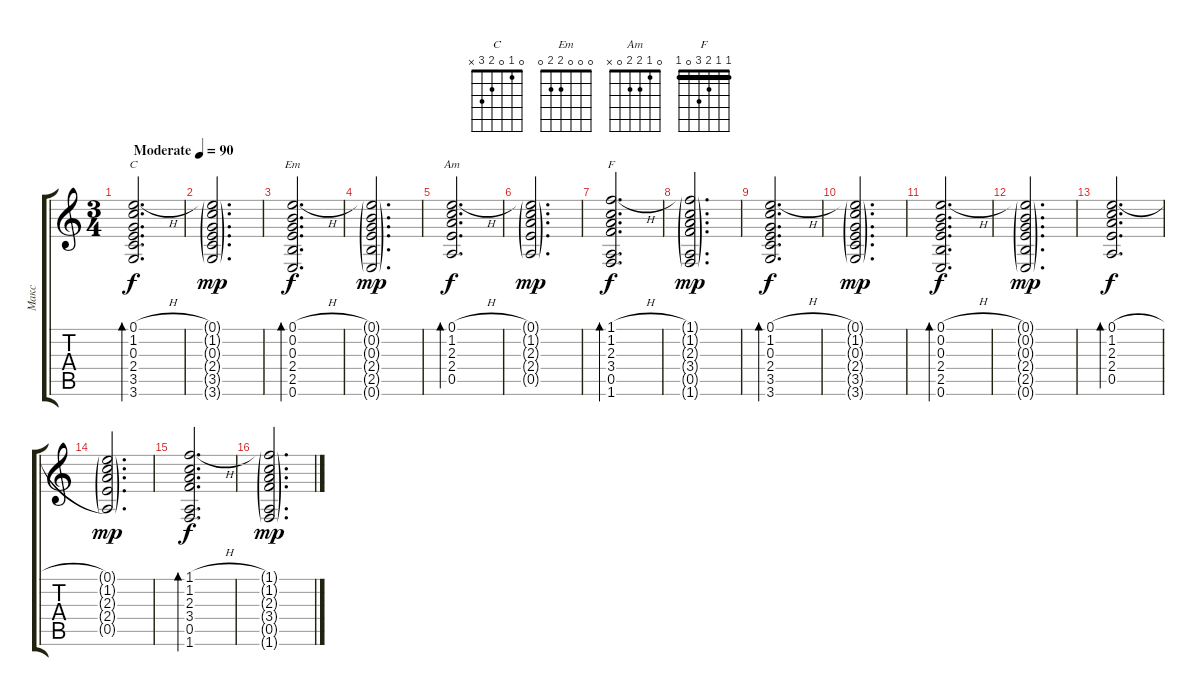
\track ("Макс" "Макс") {instrument acousticguitarsteel}
\staff {score tabs}
\tuning (E4 B3 G3 D3 A2 E2) {hide}
\chord ("C" 0 1 0 2 3 x)
\chord ("Em" 0 0 0 2 2 0)
\chord ("Am" 0 1 2 2 0 x)
\chord ("F" 1 1 2 3 0 1) {barre 1}
\ts (3 4)
\tempo (90 "Moderate")
\clef g2
\ks c
(0.1{h} 1.2 0.3 2.4 3.5 3.6).2{d bd 60 ch "C" dy f instrument acousticguitarsteel} |
(0.1{g} 1.2{g} 0.3{g} 2.4{g} 3.5{g} 3.6{g}).2{d dy mp} |
(0.1{h} 0.2 0.3 2.4 2.5 0.6).2{d bd 60 ch "Em" dy f} |
(0.1{g} 0.2{g} 0.3{g} 2.4{g} 2.5{g} 0.6{g}).2{d dy mp} |
(0.1{h} 1.2 2.3 2.4 0.5).2{d bd 60 ch "Am" dy f} |
(0.1{g} 1.2{g} 2.3{g} 2.4{g} 0.5{g}).2{d dy mp} |
(1.1{h} 1.2 2.3 3.4 0.5 1.6).2{d bd 60 ch "F" dy f} |
(1.1{g} 1.2{g} 2.3{g} 3.4{g} 0.5{g} 1.6{g}).2{d dy mp} |
(0.1{h} 1.2 0.3 2.4 3.5 3.6).2{d bd 60 dy f} |
(0.1{g} 1.2{g} 0.3{g} 2.4{g} 3.5{g} 3.6{g}).2{d dy mp} |
(0.1{h} 0.2 0.3 2.4 2.5 0.6).2{d bd 60 dy f} |
(0.1{g} 0.2{g} 0.3{g} 2.4{g} 2.5{g} 0.6{g}).2{d dy mp} |
(0.1{h} 1.2 2.3 2.4 0.5).2{d bd 60 dy f} |
(0.1{g} 1.2{g} 2.3{g} 2.4{g} 0.5{g}).2{d dy mp} |
(1.1{h} 1.2 2.3 3.4 0.5 1.6).2{d bd 60 dy f} |
(1.1{g} 1.2{g} 2.3{g} 3.4{g} 0.5{g} 1.6{g}).2{d dy mp}
